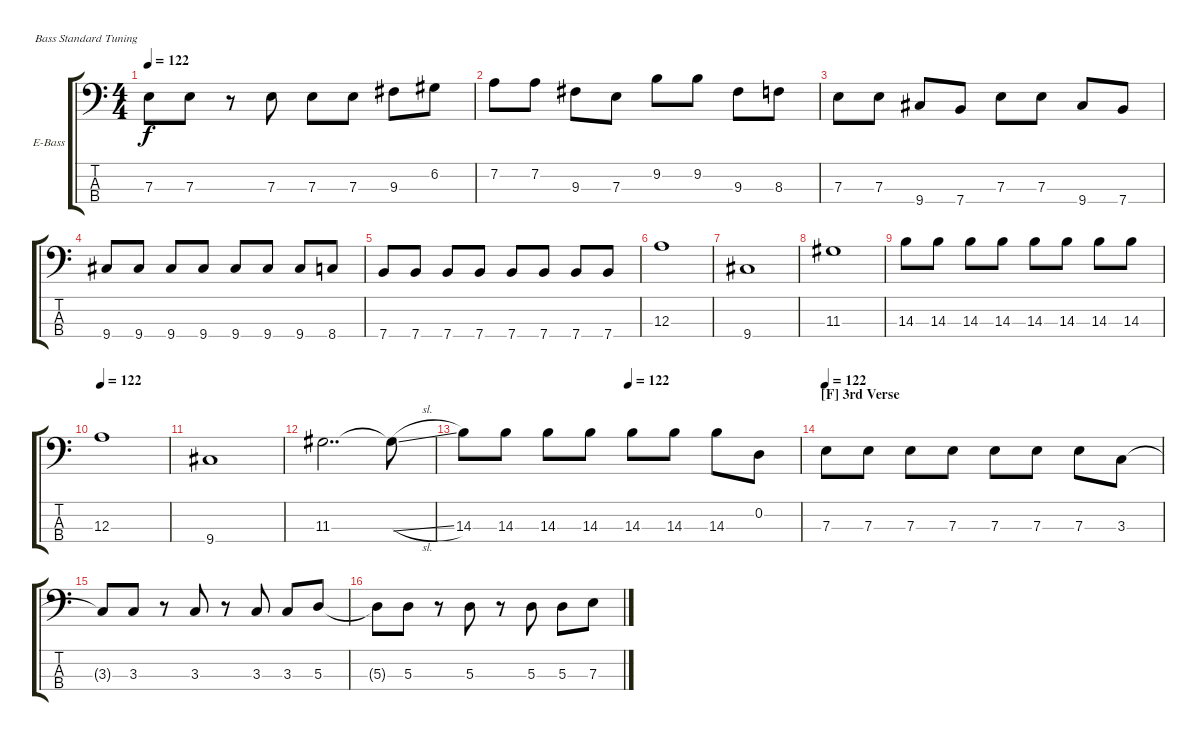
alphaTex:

\bracketExtendMode groupsimilarinstruments
\firstSystemTrackNameOrientation horizontal
\otherSystemsTrackNameOrientation horizontal
\track ("Gerry McAvoy" "E-Bass") {instrument electricbasspick}
\staff {score tabs}
\tuning (G2 D2 A1 E1)
\ts (4 4)
\tempo 122
\clef f4
\ks c
7.3.8{dy f} 7.3.8 r.8 7.3.8 7.3.8 7.3.8 9.3.8 6.2.8 |
7.2.8 7.2.8 9.3.8 7.3.8 9.2.8 9.2.8 9.3.8 8.3.8 |
7.3.8 7.3.8 9.4.8 7.4.8 7.3.8 7.3.8 9.4.8 7.4.8 |
9.4.8 9.4.8 9.4.8 9.4.8 9.4.8 9.4.8 9.4.8 8.4.8 |
7.4.8 7.4.8 7.4.8 7.4.8 7.4.8 7.4.8 7.4.8 7.4.8 |
12.3.1 |
9.4.1 |
11.3.1 |
14.3.8 14.3.8 14.3.8 14.3.8 14.3.8 14.3.8 14.3.8 14.3.8 |
\tempo 122
12.3.1 |
9.4.1 |
11.3.2{dd} 11.3{sl t}.8 |
\tempo (122 0.492308)
14.3.8 14.3.8 14.3.8 14.3.8 14.3.8 14.3.8 14.3.8 0.2.8 |
\section ("F" "3rd Verse")
\tempo 122
7.3.8 7.3.8 7.3.8 7.3.8 7.3.8 7.3.8 7.3.8 3.3.8 |
3.3{t}.8 3.3.8 r.8 3.3.8 r.8 3.3.8 3.3.8 5.3.8 |
5.3{t}.8 5.3.8 r.8 5.3.8 r.8 5.3.8 5.3.8 7.3.8
